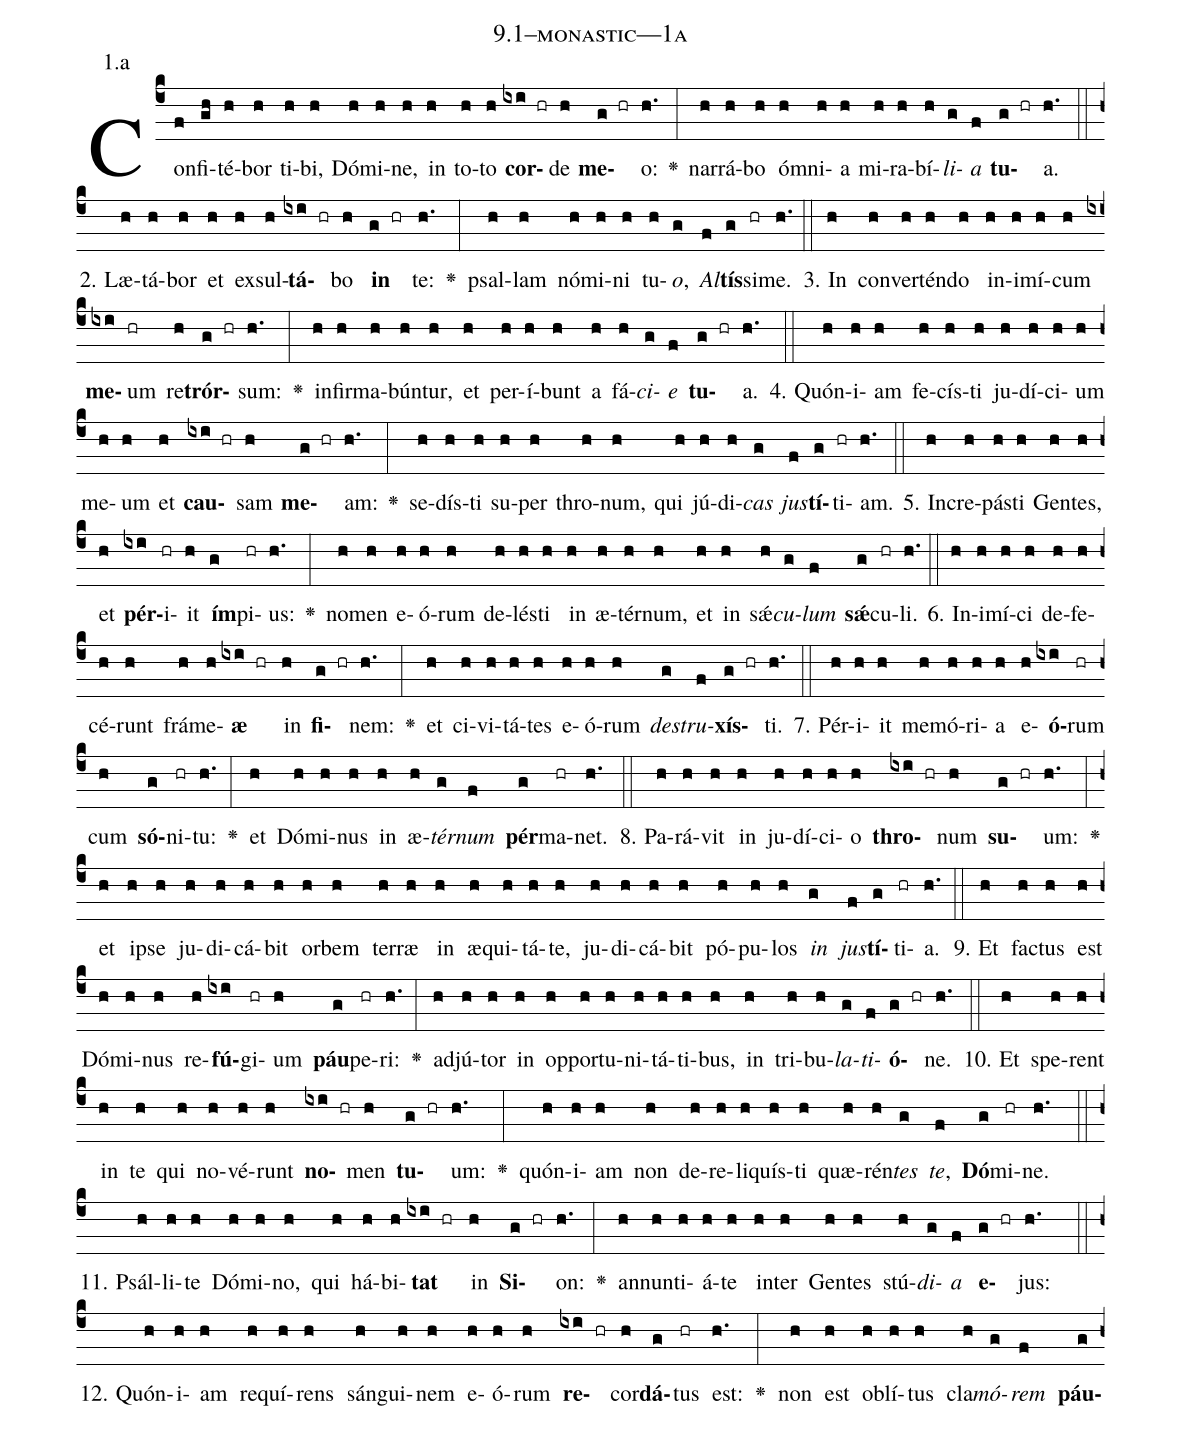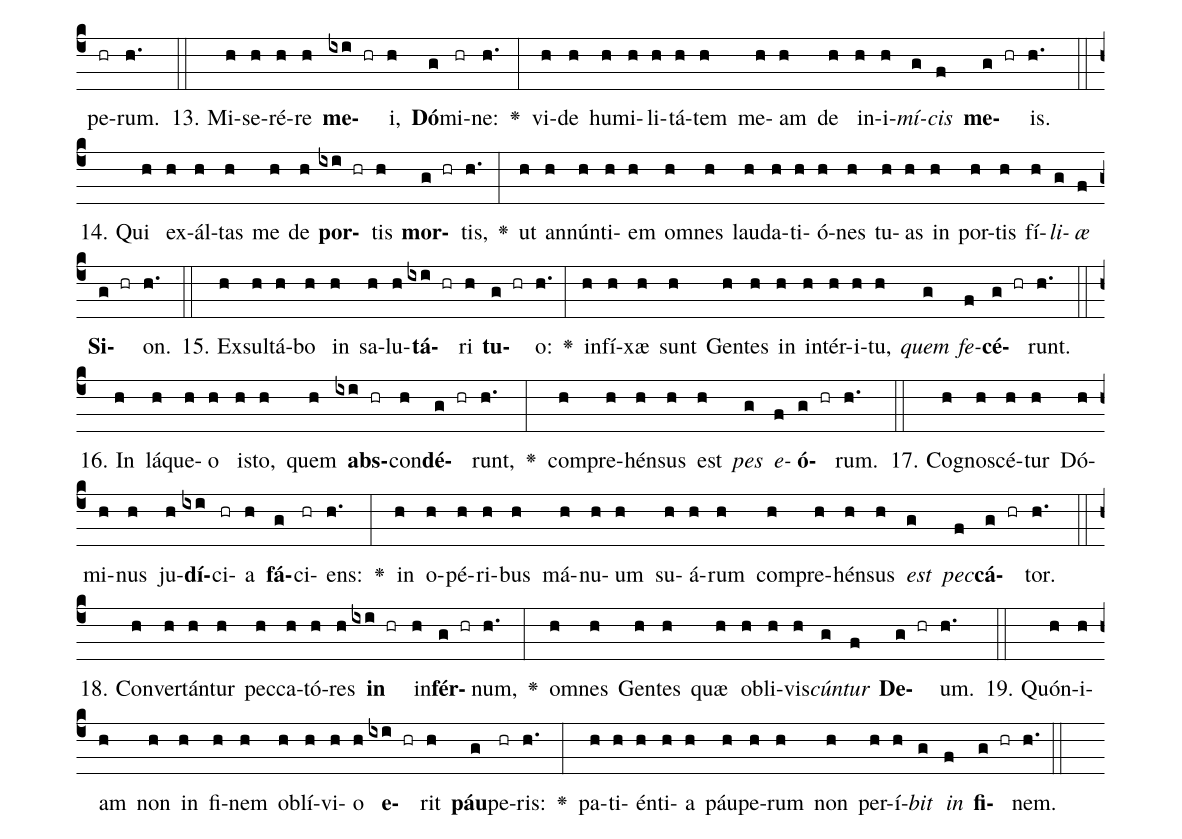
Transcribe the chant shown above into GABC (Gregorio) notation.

name: 9.1--monastic---1a;
annotation: 1.a;
%%
(c4)Con(f)fi(gh)té(h)bor(h) ti(h)bi,(h) Dó(h)mi(h)ne,(h) in(h) to(h)to(h) <b>cor</b>(ixi hr)de(h) <b>me</b>(g hr)o:(h.) <v>\greheightstar</v>(:) nar(h)rá(h)bo(h) óm(h)ni(h)a(h) mi(h)ra(h)bí(h)<i>li</i>(g)<i>a</i>(f) <b>tu</b>(g hr)a.(h.) (::)
2. Læ(h)tá(h)bor(h) et(h) ex(h)sul(h)<b>tá</b>(ixi hr)bo(h) <b>in</b>(g hr) te:(h.) <v>\greheightstar</v>(:) psal(h)lam(h) nó(h)mi(h)ni(h) tu(h)<i>o</i>,(g) <i>Al</i>(f)<b>tís</b>(g)si(hr)me.(h.) (::)
3. In(h) con(h)ver(h)tén(h)do(h) in(h)i(h)mí(h)cum(h) <b>me</b>(ixi)um(hr) re(h)<b>trór</b>(g hr)sum:(h.) <v>\greheightstar</v>(:) in(h)fir(h)ma(h)bún(h)tur,(h) et(h) per(h)í(h)bunt(h) a(h) fá(h)<i>ci</i>(g)<i>e</i>(f) <b>tu</b>(g hr)a.(h.) (::)
4. Quón(h)i(h)am(h) fe(h)cís(h)ti(h) ju(h)dí(h)ci(h)um(h) me(h)um(h) et(h) <b>cau</b>(ixi hr)sam(h) <b>me</b>(g hr)am:(h.) <v>\greheightstar</v>(:) se(h)dís(h)ti(h) su(h)per(h) thro(h)num,(h) qui(h) jú(h)di(h)<i>cas</i>(g) <i>jus</i>(f)<b>tí</b>(g)ti(hr)am.(h.) (::)
5. In(h)cre(h)pás(h)ti(h) Gen(h)tes,(h) et(h) <b>pér</b>(ixi)i(hr)it(h) <b>ím</b>(g)pi(hr)us:(h.) <v>\greheightstar</v>(:) no(h)men(h) e(h)ó(h)rum(h) de(h)lés(h)ti(h) in(h) æ(h)tér(h)num,(h) et(h) in(h) sǽ(h)<i>cu</i>(g)<i>lum</i>(f) <b>sǽ</b>(g)cu(hr)li.(h.) (::)
6. In(h)i(h)mí(h)ci(h) de(h)fe(h)cé(h)runt(h) frá(h)me(h)<b>æ</b>(ixi hr) in(h) <b>fi</b>(g hr)nem:(h.) <v>\greheightstar</v>(:) et(h) ci(h)vi(h)tá(h)tes(h) e(h)ó(h)rum(h) <i>de</i>(g)<i>stru</i>(f)<b>xís</b>(g hr)ti.(h.) (::)
7. Pér(h)i(h)it(h) me(h)mó(h)ri(h)a(h) e(h)<b>ó</b>(ixi)rum(hr) cum(h) <b>só</b>(g)ni(hr)tu:(h.) <v>\greheightstar</v>(:) et(h) Dó(h)mi(h)nus(h) in(h) æ(h)<i>tér</i>(g)<i>num</i>(f) <b>pér</b>(g)ma(hr)net.(h.) (::)
8. Pa(h)rá(h)vit(h) in(h) ju(h)dí(h)ci(h)o(h) <b>thro</b>(ixi hr)num(h) <b>su</b>(g hr)um:(h.) <v>\greheightstar</v>(:) et(h) ip(h)se(h) ju(h)di(h)cá(h)bit(h) or(h)bem(h) ter(h)ræ(h) in(h) æ(h)qui(h)tá(h)te,(h) ju(h)di(h)cá(h)bit(h) pó(h)pu(h)los(h) <i>in</i>(g) <i>jus</i>(f)<b>tí</b>(g)ti(hr)a.(h.) (::)
9. Et(h) fac(h)tus(h) est(h) Dó(h)mi(h)nus(h) re(h)<b>fú</b>(ixi)gi(hr)um(h) <b>páu</b>(g)pe(hr)ri:(h.) <v>\greheightstar</v>(:) ad(h)jú(h)tor(h) in(h) op(h)por(h)tu(h)ni(h)tá(h)ti(h)bus,(h) in(h) tri(h)bu(h)<i>la</i>(g)<i>ti</i>(f)<b>ó</b>(g hr)ne.(h.) (::)
10. Et(h) spe(h)rent(h) in(h) te(h) qui(h) no(h)vé(h)runt(h) <b>no</b>(ixi hr)men(h) <b>tu</b>(g hr)um:(h.) <v>\greheightstar</v>(:) quón(h)i(h)am(h) non(h) de(h)re(h)li(h)quís(h)ti(h) quæ(h)rén(h)<i>tes</i>(g) <i>te</i>,(f) <b>Dó</b>(g)mi(hr)ne.(h.) (::)
11. Psál(h)li(h)te(h) Dó(h)mi(h)no,(h) qui(h) há(h)bi(h)<b>tat</b>(ixi hr) in(h) <b>Si</b>(g hr)on:(h.) <v>\greheightstar</v>(:) an(h)nun(h)ti(h)á(h)te(h) in(h)ter(h) Gen(h)tes(h) stú(h)<i>di</i>(g)<i>a</i>(f) <b>e</b>(g hr)jus:(h.) (::)
12. Quón(h)i(h)am(h) re(h)quí(h)rens(h) sán(h)gui(h)nem(h) e(h)ó(h)rum(h) <b>re</b>(ixi hr)cor(h)<b>dá</b>(g)tus(hr) est:(h.) <v>\greheightstar</v>(:) non(h) est(h) ob(h)lí(h)tus(h) cla(h)<i>mó</i>(g)<i>rem</i>(f) <b>páu</b>(g)pe(hr)rum.(h.) (::)
13. Mi(h)se(h)ré(h)re(h) <b>me</b>(ixi hr)i,(h) <b>Dó</b>(g)mi(hr)ne:(h.) <v>\greheightstar</v>(:) vi(h)de(h) hu(h)mi(h)li(h)tá(h)tem(h) me(h)am(h) de(h) in(h)i(h)<i>mí</i>(g)<i>cis</i>(f) <b>me</b>(g hr)is.(h.) (::)
14. Qui(h) ex(h)ál(h)tas(h) me(h) de(h) <b>por</b>(ixi hr)tis(h) <b>mor</b>(g hr)tis,(h.) <v>\greheightstar</v>(:) ut(h) an(h)nún(h)ti(h)em(h) om(h)nes(h) lau(h)da(h)ti(h)ó(h)nes(h) tu(h)as(h) in(h) por(h)tis(h) fí(h)<i>li</i>(g)<i>æ</i>(f) <b>Si</b>(g hr)on.(h.) (::)
15. Ex(h)sul(h)tá(h)bo(h) in(h) sa(h)lu(h)<b>tá</b>(ixi hr)ri(h) <b>tu</b>(g hr)o:(h.) <v>\greheightstar</v>(:) in(h)fí(h)xæ(h) sunt(h) Gen(h)tes(h) in(h) in(h)tér(h)i(h)tu,(h) <i>quem</i>(g) <i>fe</i>(f)<b>cé</b>(g hr)runt.(h.) (::)
16. In(h) lá(h)que(h)o(h) is(h)to,(h) quem(h) <b>abs</b>(ixi hr)con(h)<b>dé</b>(g hr)runt,(h.) <v>\greheightstar</v>(:) com(h)pre(h)hén(h)sus(h) est(h) <i>pes</i>(g) <i>e</i>(f)<b>ó</b>(g hr)rum.(h.) (::)
17. Co(h)gno(h)scé(h)tur(h) Dó(h)mi(h)nus(h) ju(h)<b>dí</b>(ixi)ci(hr)a(h) <b>fá</b>(g)ci(hr)ens:(h.) <v>\greheightstar</v>(:) in(h) o(h)pé(h)ri(h)bus(h) má(h)nu(h)um(h) su(h)á(h)rum(h) com(h)pre(h)hén(h)sus(h) <i>est</i>(g) <i>pec</i>(f)<b>cá</b>(g hr)tor.(h.) (::)
18. Con(h)ver(h)tán(h)tur(h) pec(h)ca(h)tó(h)res(h) <b>in</b>(ixi hr) in(h)<b>fér</b>(g hr)num,(h.) <v>\greheightstar</v>(:) om(h)nes(h) Gen(h)tes(h) quæ(h) ob(h)li(h)vis(h)<i>cún</i>(g)<i>tur</i>(f) <b>De</b>(g hr)um.(h.) (::)
19. Quón(h)i(h)am(h) non(h) in(h) fi(h)nem(h) ob(h)lí(h)vi(h)o(h) <b>e</b>(ixi hr)rit(h) <b>páu</b>(g)pe(hr)ris:(h.) <v>\greheightstar</v>(:) pa(h)ti(h)én(h)ti(h)a(h) páu(h)pe(h)rum(h) non(h) per(h)í(h)<i>bit</i>(g) <i>in</i>(f) <b>fi</b>(g hr)nem.(h.) (::)
